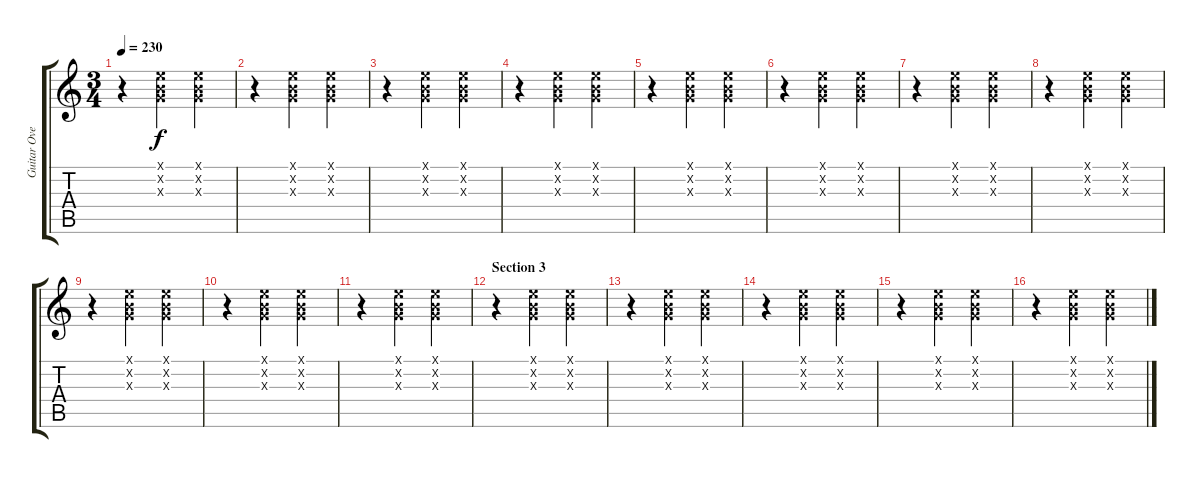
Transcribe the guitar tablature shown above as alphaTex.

\track ("Guitar Overdub" "Guitar Ove") {instrument acousticguitarsteel}
\staff {score tabs}
\tuning (E4 B3 G3 D3 A2 E2) {hide}
\ts (3 4)
\tempo 230
\clef g2
\ks c
r.4{dy f} (0.1{x} 0.2{x} 0.3{x}).4 (0.1{x} 0.2{x} 0.3{x}).4 |
r.4 (0.1{x} 0.2{x} 0.3{x}).4 (0.1{x} 0.2{x} 0.3{x}).4 |
r.4 (0.1{x} 0.2{x} 0.3{x}).4 (0.1{x} 0.2{x} 0.3{x}).4 |
r.4 (0.1{x} 0.2{x} 0.3{x}).4 (0.1{x} 0.2{x} 0.3{x}).4 |
r.4 (0.1{x} 0.2{x} 0.3{x}).4 (0.1{x} 0.2{x} 0.3{x}).4 |
r.4 (0.1{x} 0.2{x} 0.3{x}).4 (0.1{x} 0.2{x} 0.3{x}).4 |
r.4 (0.1{x} 0.2{x} 0.3{x}).4 (0.1{x} 0.2{x} 0.3{x}).4 |
r.4 (0.1{x} 0.2{x} 0.3{x}).4 (0.1{x} 0.2{x} 0.3{x}).4 |
r.4 (0.1{x} 0.2{x} 0.3{x}).4 (0.1{x} 0.2{x} 0.3{x}).4 |
r.4 (0.1{x} 0.2{x} 0.3{x}).4 (0.1{x} 0.2{x} 0.3{x}).4 |
r.4 (0.1{x} 0.2{x} 0.3{x}).4 (0.1{x} 0.2{x} 0.3{x}).4 |
\section ("" "Section 3")
r.4 (0.1{x} 0.2{x} 0.3{x}).4 (0.1{x} 0.2{x} 0.3{x}).4 |
r.4 (0.1{x} 0.2{x} 0.3{x}).4 (0.1{x} 0.2{x} 0.3{x}).4 |
r.4 (0.1{x} 0.2{x} 0.3{x}).4 (0.1{x} 0.2{x} 0.3{x}).4 |
r.4 (0.1{x} 0.2{x} 0.3{x}).4 (0.1{x} 0.2{x} 0.3{x}).4 |
r.4 (0.1{x} 0.2{x} 0.3{x}).4 (0.1{x} 0.2{x} 0.3{x}).4
